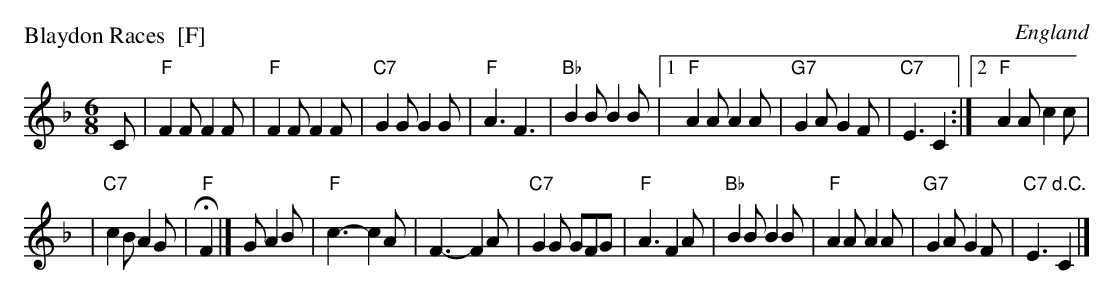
X:1
P: Blaydon Races  [F]
O: England
M: 6/8
L: 1/8
K: F
C \
| "F"F2F F2F | "F"F2F F2F | "C7"G2G G2G | "F"A3 F3 \
| "Bb"B2B B2B |1 "F"A2A A2A | "G7"G2A G2F | "C7"E3 C2 :|2 "F"A2A c2c |
| "C7"c2B A2G | "F"HF2 |] G A2B \
| "F"c3- c2A | F3- F2A | "C7"G2G GFG | "F"A3 F2A \
| "Bb"B2B B2B | "F"A2A A2A | "G7"G2A G2F | "C7"E3 "d.C."C2 |]
